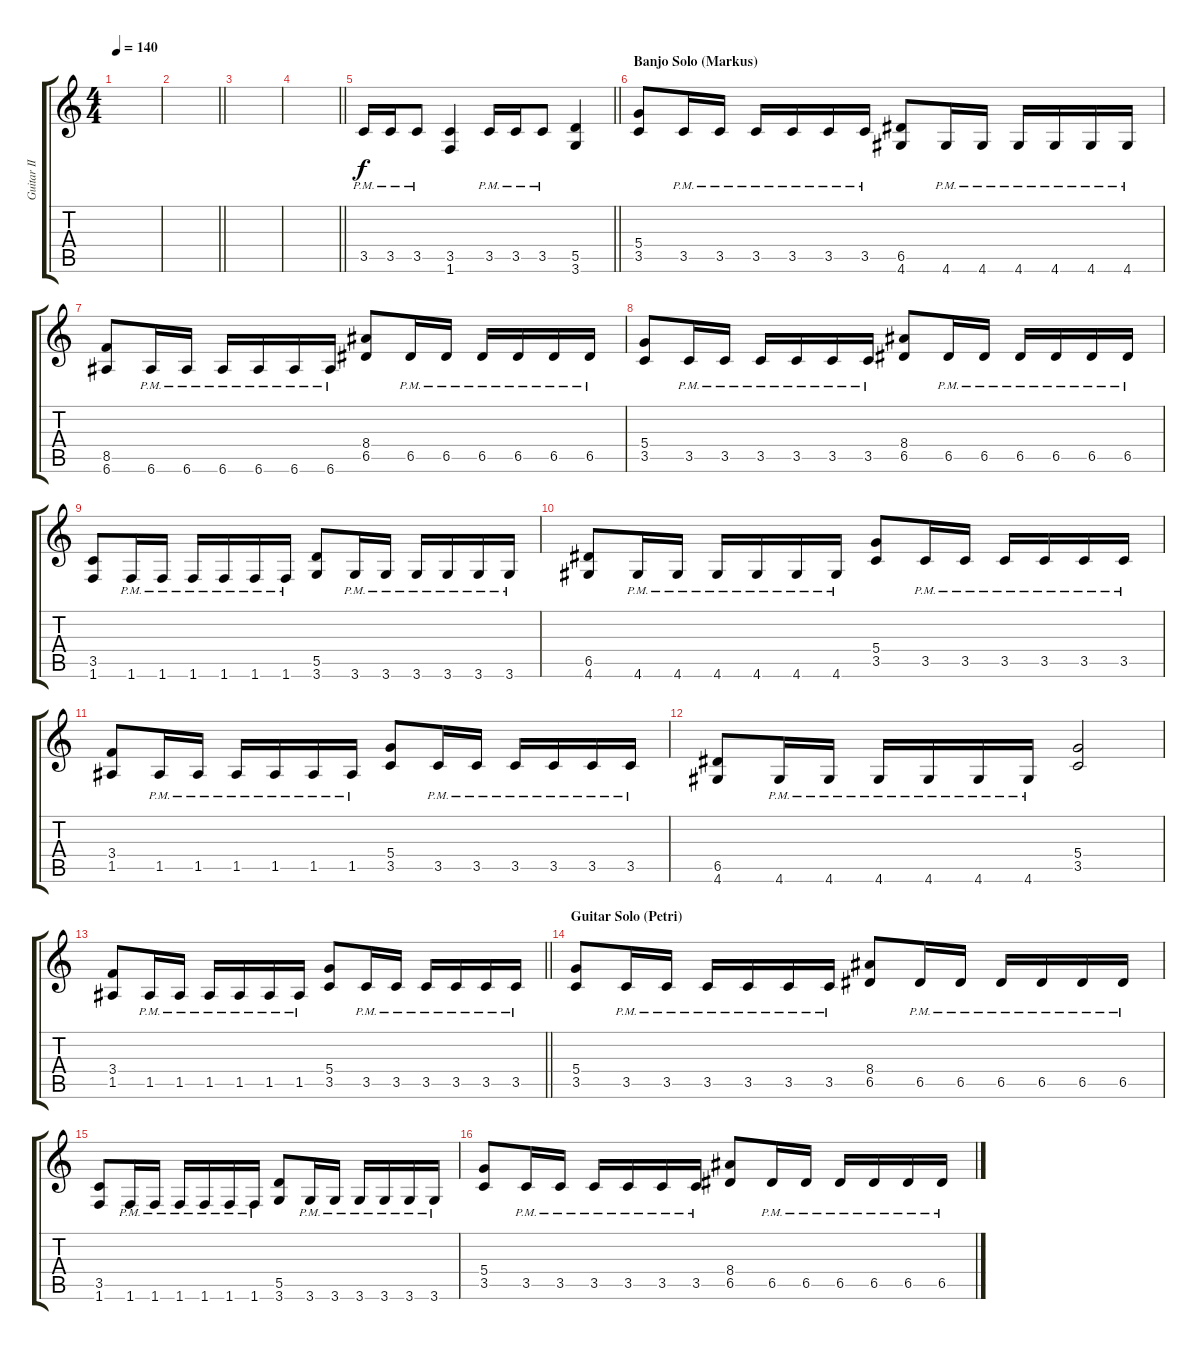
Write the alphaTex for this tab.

\track ("Guitar II" "Guitar II") {instrument distortionguitar}
\staff {score tabs}
\tuning (E4 B3 G3 D3 A2 E2) {hide}
\ts (4 4)
\tempo 140
\clef g2
\ks c
|
\barLineRight lightlight
|
\section ("" "")
|
\barLineRight lightlight
|
\section ("" "")
\barLineRight lightlight
3.5{pm}.16{volume 15 instrument distortionguitar} 3.5{pm}.16 3.5{pm}.8 (3.5 1.6).4 3.5{pm}.16 3.5{pm}.16 3.5{pm}.8 (5.5 3.6).4 |
\section ("" "Banjo Solo (Markus)")
(5.4 3.5).8{volume 12} 3.5{pm}.16 3.5{pm}.16 3.5{pm}.16 3.5{pm}.16 3.5{pm}.16 3.5{pm}.16 (6.5 4.6).8 4.6{pm}.16 4.6{pm}.16 4.6{pm}.16 4.6{pm}.16 4.6{pm}.16 4.6{pm}.16 |
(8.5 6.6).8 6.6{pm}.16 6.6{pm}.16 6.6{pm}.16 6.6{pm}.16 6.6{pm}.16 6.6{pm}.16 (8.4 6.5).8 6.5{pm}.16 6.5{pm}.16 6.5{pm}.16 6.5{pm}.16 6.5{pm}.16 6.5{pm}.16 |
(5.4 3.5).8 3.5{pm}.16 3.5{pm}.16 3.5{pm}.16 3.5{pm}.16 3.5{pm}.16 3.5{pm}.16 (8.4 6.5).8 6.5{pm}.16 6.5{pm}.16 6.5{pm}.16 6.5{pm}.16 6.5{pm}.16 6.5{pm}.16 |
(3.5 1.6).8 1.6{pm}.16 1.6{pm}.16 1.6{pm}.16 1.6{pm}.16 1.6{pm}.16 1.6{pm}.16 (5.5 3.6).8 3.6{pm}.16 3.6{pm}.16 3.6{pm}.16 3.6{pm}.16 3.6{pm}.16 3.6{pm}.16 |
(6.5 4.6).8 4.6{pm}.16 4.6{pm}.16 4.6{pm}.16 4.6{pm}.16 4.6{pm}.16 4.6{pm}.16 (5.4 3.5).8 3.5{pm}.16 3.5{pm}.16 3.5{pm}.16 3.5{pm}.16 3.5{pm}.16 3.5{pm}.16 |
(3.4 1.5).8 1.5{pm}.16 1.5{pm}.16 1.5{pm}.16 1.5{pm}.16 1.5{pm}.16 1.5{pm}.16 (5.4 3.5).8 3.5{pm}.16 3.5{pm}.16 3.5{pm}.16 3.5{pm}.16 3.5{pm}.16 3.5{pm}.16 |
(6.5 4.6).8 4.6{pm}.16 4.6{pm}.16 4.6{pm}.16 4.6{pm}.16 4.6{pm}.16 4.6{pm}.16 (5.4 3.5).2 |
\barLineRight lightlight
(3.4 1.5).8 1.5{pm}.16 1.5{pm}.16 1.5{pm}.16 1.5{pm}.16 1.5{pm}.16 1.5{pm}.16 (5.4 3.5).8 3.5{pm}.16 3.5{pm}.16 3.5{pm}.16 3.5{pm}.16 3.5{pm}.16 3.5{pm}.16 |
\section ("" "Guitar Solo (Petri)")
(5.4 3.5).8{volume 15} 3.5{pm}.16 3.5{pm}.16 3.5{pm}.16 3.5{pm}.16 3.5{pm}.16 3.5{pm}.16 (8.4 6.5).8 6.5{pm}.16 6.5{pm}.16 6.5{pm}.16 6.5{pm}.16 6.5{pm}.16 6.5{pm}.16 |
(3.5 1.6).8 1.6{pm}.16 1.6{pm}.16 1.6{pm}.16 1.6{pm}.16 1.6{pm}.16 1.6{pm}.16 (5.5 3.6).8 3.6{pm}.16 3.6{pm}.16 3.6{pm}.16 3.6{pm}.16 3.6{pm}.16 3.6{pm}.16 |
(5.4 3.5).8 3.5{pm}.16 3.5{pm}.16 3.5{pm}.16 3.5{pm}.16 3.5{pm}.16 3.5{pm}.16 (8.4 6.5).8 6.5{pm}.16 6.5{pm}.16 6.5{pm}.16 6.5{pm}.16 6.5{pm}.16 6.5{pm}.16
